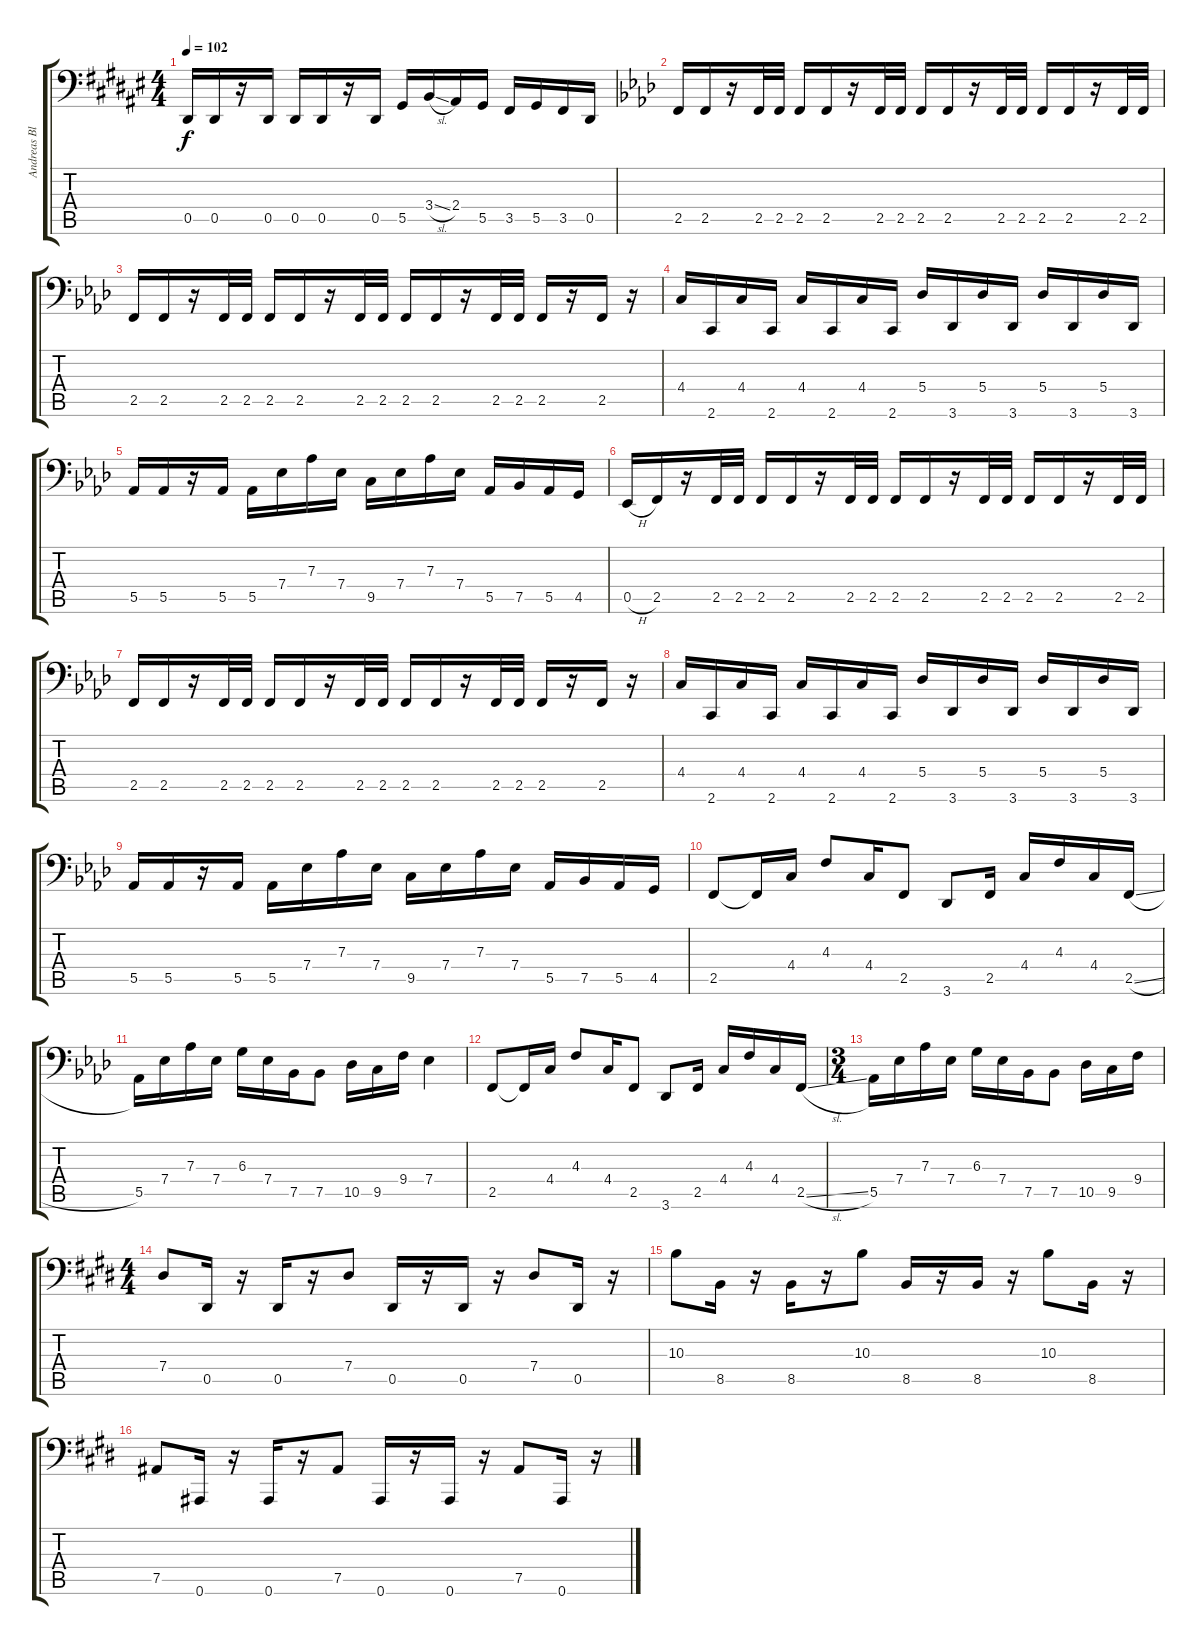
\track ("Andreas Blomqvist" "Andreas Bl") {instrument electricbasspick}
\staff {score tabs}
\tuning (B2 Gb2 Db2 Ab1 Eb1 Bb0) {hide}
\ts (4 4)
\tempo 102
\clef f4
\ks d#minor
0.5.16{dy f} 0.5.16 r.16 0.5.16 0.5.16 0.5.16 r.16 0.5.16 5.5.16 3.4{sl}.16 2.4.16 5.5.16 3.5.16 5.5.16 3.5.16 0.5.16 |
\ks fminor
2.5.16 2.5.16 r.16 2.5.32 2.5.32 2.5.16 2.5.16 r.16 2.5.32 2.5.32 2.5.16 2.5.16 r.16 2.5.32 2.5.32 2.5.16 2.5.16 r.16 2.5.32 2.5.32 |
2.5.16 2.5.16 r.16 2.5.32 2.5.32 2.5.16 2.5.16 r.16 2.5.32 2.5.32 2.5.16 2.5.16 r.16 2.5.32 2.5.32 2.5.16 r.16 2.5.16 r.16 |
4.4.16 2.6.16 4.4.16 2.6.16 4.4.16 2.6.16 4.4.16 2.6.16 5.4.16 3.6.16 5.4.16 3.6.16 5.4.16 3.6.16 5.4.16 3.6.16 |
5.5.16 5.5.16 r.16 5.5.16 5.5.16 7.4.16 7.3.16 7.4.16 9.5.16 7.4.16 7.3.16 7.4.16 5.5.16 7.5.16 5.5.16 4.5.16 |
0.5{h}.16 2.5.16 r.16 2.5.32 2.5.32 2.5.16 2.5.16 r.16 2.5.32 2.5.32 2.5.16 2.5.16 r.16 2.5.32 2.5.32 2.5.16 2.5.16 r.16 2.5.32 2.5.32 |
2.5.16 2.5.16 r.16 2.5.32 2.5.32 2.5.16 2.5.16 r.16 2.5.32 2.5.32 2.5.16 2.5.16 r.16 2.5.32 2.5.32 2.5.16 r.16 2.5.16 r.16 |
4.4.16 2.6.16 4.4.16 2.6.16 4.4.16 2.6.16 4.4.16 2.6.16 5.4.16 3.6.16 5.4.16 3.6.16 5.4.16 3.6.16 5.4.16 3.6.16 |
5.5.16 5.5.16 r.16 5.5.16 5.5.16 7.4.16 7.3.16 7.4.16 9.5.16 7.4.16 7.3.16 7.4.16 5.5.16 7.5.16 5.5.16 4.5.16 |
2.5.8 2.5{t}.16 4.4.16 4.3.8 4.4.16 2.5.8 3.6.8 2.5.16 4.4.16 4.3.16 4.4.16 2.5{sl}.16 |
5.5.16 7.4.16 7.3.16 7.4.16 6.3.16 7.4.16 7.5.16 7.5.8 10.5.16 9.5.16 9.4.16 7.4.4 |
2.5.8 2.5{t}.16 4.4.16 4.3.8 4.4.16 2.5.8 3.6.8 2.5.16 4.4.16 4.3.16 4.4.16 2.5{sl}.16 |
\ts (3 4)
5.5.16 7.4.16 7.3.16 7.4.16 6.3.16 7.4.16 7.5.16 7.5.8 10.5.16 9.5.16 9.4.16 |
\ts (4 4)
\ks c#minor
7.4.8 0.5.16 r.16 0.5.16 r.16 7.4.8 0.5.16 r.16 0.5.16 r.16 7.4.8 0.5.16 r.16 |
10.3.8 8.5.16 r.16 8.5.16 r.16 10.3.8 8.5.16 r.16 8.5.16 r.16 10.3.8 8.5.16 r.16 |
7.5.8 0.6.16 r.16 0.6.16 r.16 7.5.8 0.6.16 r.16 0.6.16 r.16 7.5.8 0.6.16 r.16
